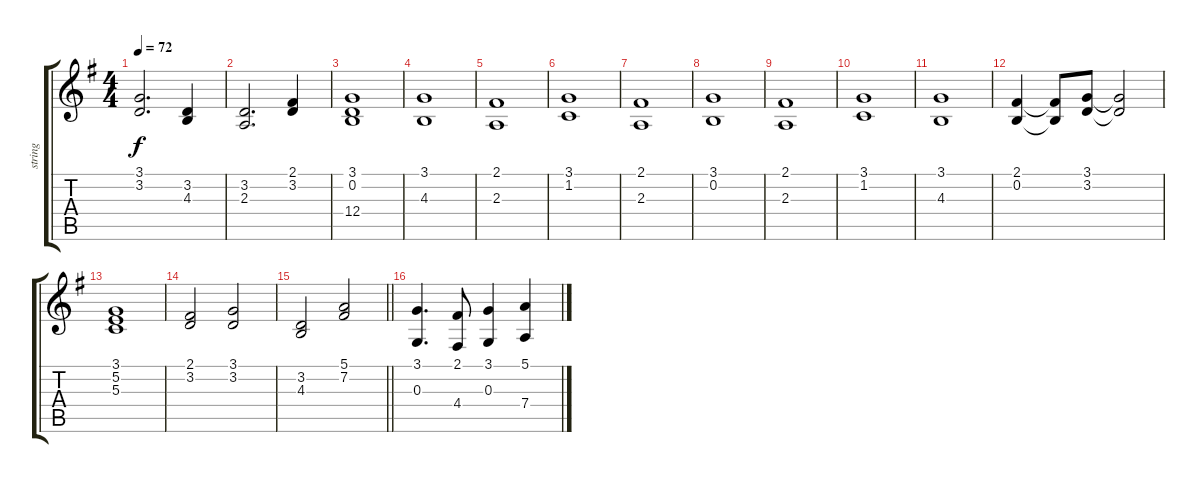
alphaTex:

\track ("string" "string") {instrument synthstrings1}
\staff {score tabs}
\tuning (E4 B3 G3 D3 A2 E2) {hide}
\ts (4 4)
\tempo 72
\clef g2
\ks g
(3.1 3.2).2{d dy f} (3.2 4.3).4 |
(3.2 2.3).2{d} (2.1 3.2).4 |
(3.1 0.2 12.4).1 |
(3.1 4.3).1 |
(2.1 2.3).1 |
(3.1 1.2).1 |
(2.1 2.3).1 |
(3.1 0.2).1 |
(2.1 2.3).1 |
(3.1 1.2).1 |
(3.1 4.3).1 |
(2.1 0.2).4 (2.1{t} 0.2{t}).8 (3.1 3.2).8 (3.1{t} 3.2{t}).2 |
(3.1 5.2 5.3).1 |
(2.1 3.2).2 (3.1 3.2).2 |
\barLineRight lightlight
(3.2 4.3).2 (5.1 7.2).2 |
(3.1 0.3).4{d} (2.1 4.4).8 (3.1 0.3).4 (5.1 7.4).4
